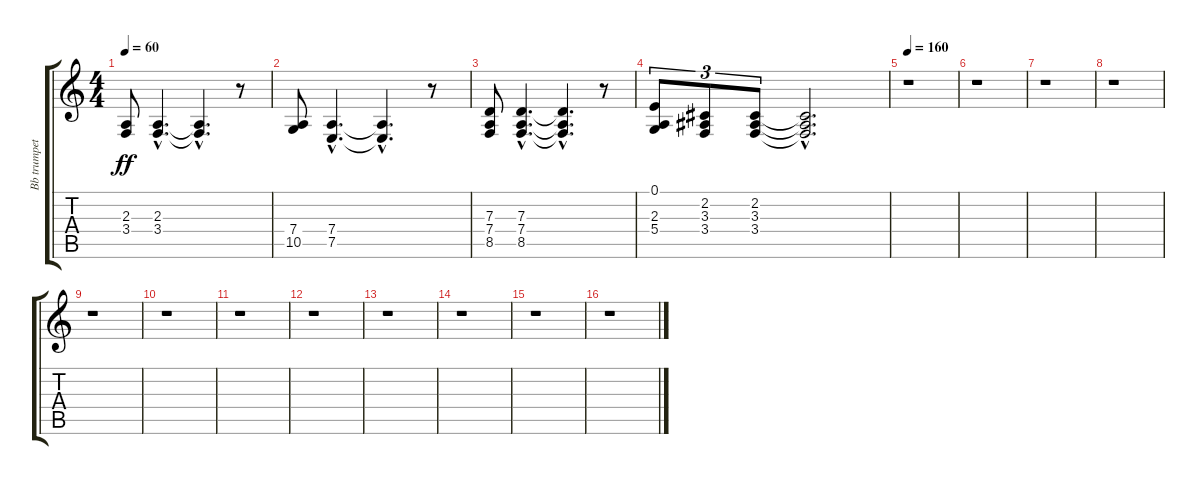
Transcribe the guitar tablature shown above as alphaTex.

\track ("Bb trumpet" "Bb trumpet") {instrument trumpet}
\staff {score tabs}
\tuning (E4 B3 G3 D3 A2 E2) {hide}
\ts (4 4)
\tempo 60
\clef g2
\ks c
(2.3 3.4).8{dy ff instrument trumpet} (2.3{hac} 3.4{hac}).4{d} (2.3{hac t} 3.4{hac t}).4{d} r.8 |
(7.4 10.5).8 (7.4{hac} 7.5{hac}).4{d} (7.4{hac t} 7.5{hac t}).4{d} r.8 |
(7.3 7.4 8.5).8 (7.3{hac} 7.4{hac} 8.5{hac}).4{d} (7.3{hac t} 7.4{hac t} 8.5{hac t}).4{d} r.8 |
(0.1 2.3 5.4).8{tu (3 2)} (2.2 3.3 3.4).8{tu (3 2)} (2.2 3.3 3.4).8{tu (3 2)} (2.2{hac t} 3.3{hac t} 3.4{hac t}).2{d} |
\tempo 160
r.1 |
r.1 |
r.1 |
r.1 |
r.1 |
r.1 |
r.1 |
r.1 |
r.1 |
r.1 |
r.1 |
r.1
